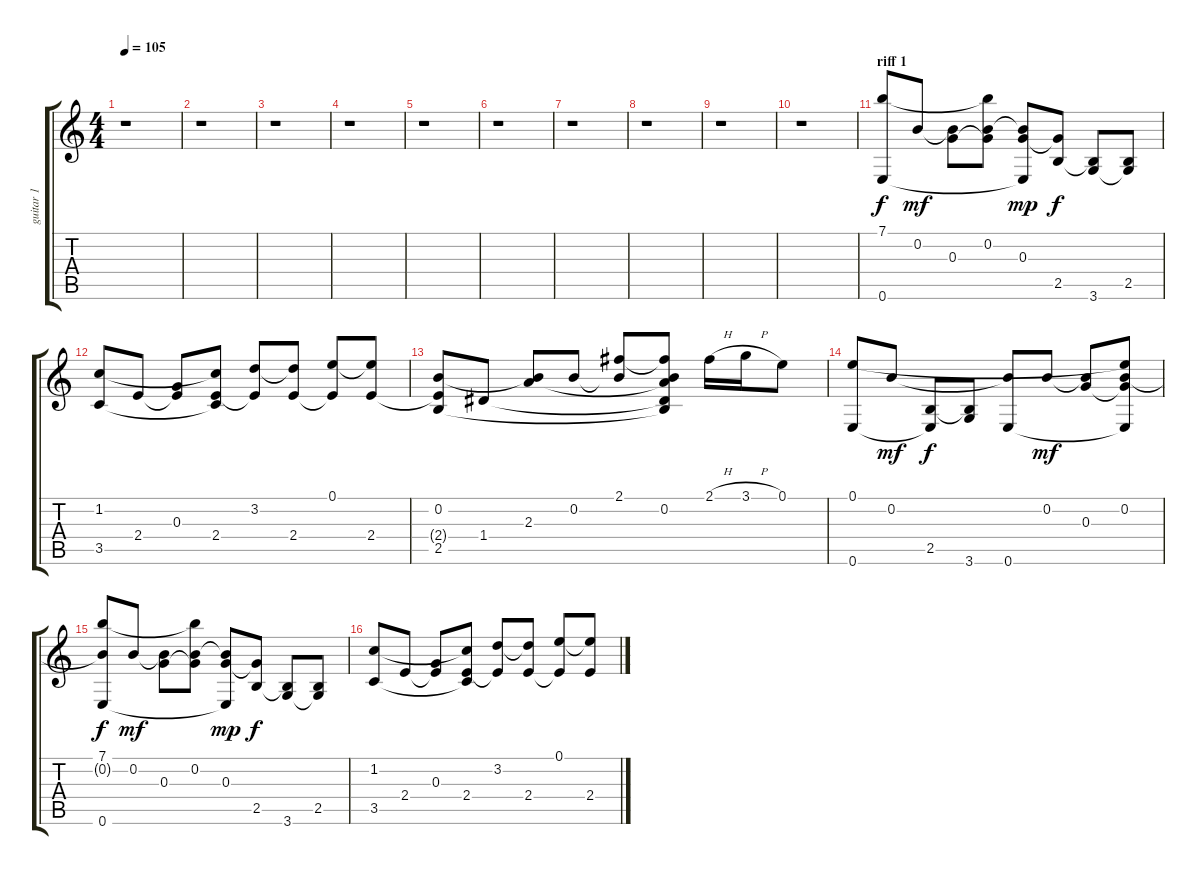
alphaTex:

\track ("guitar 1" "guitar 1") {instrument acousticguitarnylon}
\staff {score tabs}
\tuning (E4 B3 G3 D3 A2 E2) {hide}
\ts (4 4)
\tempo 105
\clef g2
\ks c
r.1{dy f} |
r.1 |
r.1 |
r.1 |
r.1 |
r.1 |
r.1 |
r.1 |
r.1 |
r.1 |
\section ("" "riff 1")
(7.1 0.6).8 0.2.8{dy mf} (0.2{t} 0.3).8 (7.1{t} 0.2 0.3{t}).8 (0.2{t} 0.3 0.6{t}).8{dy mp} (0.3{t} 2.5).8{dy f} (2.5{t} 3.6).8 (2.5 3.6{t}).8 |
(1.2 3.5).8 2.4.8 (0.3 2.4{t}).8 (1.2{t} 2.4 3.5{t}).8 (3.2 2.4{t}).8 (3.2{t} 2.4).8 (0.1 2.4{t}).8 (0.1{t} 2.4).8 |
(0.2 2.4{t} 2.5).8 1.4.8 (0.2{t} 2.3).8 0.2.8 (2.1 0.2{t}).8 (2.1{t} 0.2 2.3{t} 1.4{t} 2.5{t}).8 2.1{h}.16 3.1{h}.16 0.1.8 |
(0.1 0.6).8 0.2.8{dy mf} (2.5 0.6{t}).8{dy f} (2.5{t} 3.6).8 (0.2{t} 0.6).8 0.2.8{dy mf} (0.2{t} 0.3).8 (0.1{t} 0.2 0.3{t} 0.6{t}).8 |
(7.1 0.2{t} 0.6).8{dy f} 0.2.8{dy mf} (0.2{t} 0.3).8 (7.1{t} 0.2 0.3{t}).8 (0.2{t} 0.3 0.6{t}).8{dy mp} (0.3{t} 2.5).8{dy f} (2.5{t} 3.6).8 (2.5 3.6{t}).8 |
(1.2 3.5).8 2.4.8 (0.3 2.4{t}).8 (1.2{t} 2.4 3.5{t}).8 (3.2 2.4{t}).8 (3.2{t} 2.4).8 (0.1 2.4{t}).8 (0.1{t} 2.4).8
